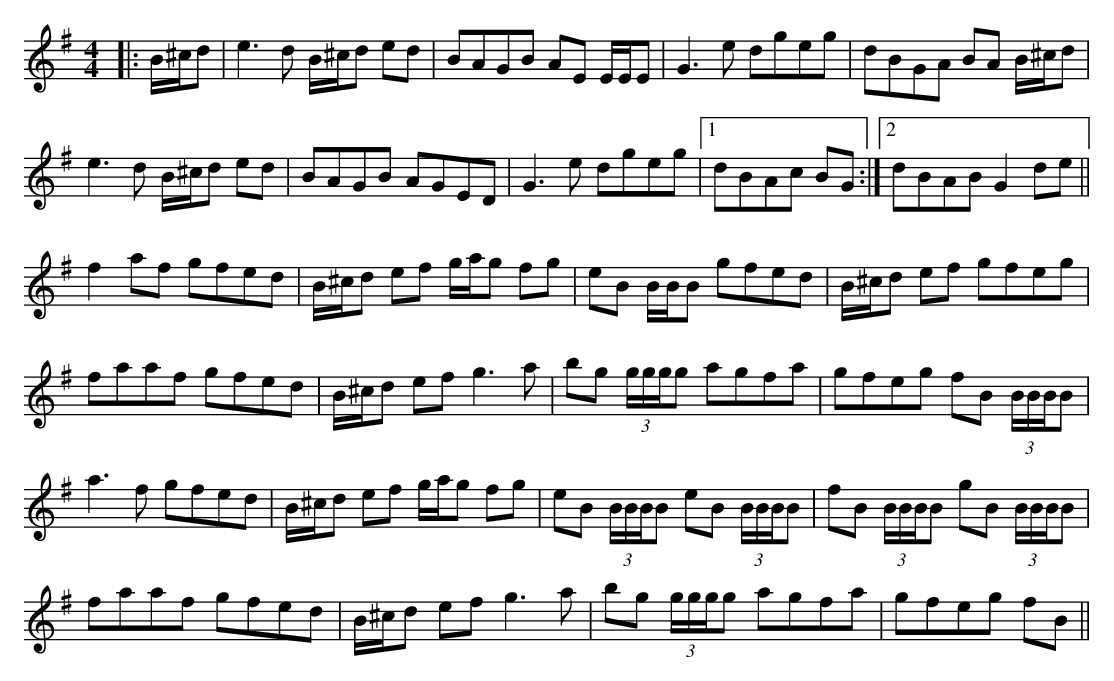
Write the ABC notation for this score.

X:1
M:4/4
K:G
|:B/^c/d|e3d B/^c/d ed|BAGB AE E/E/E|G3 e dgeg|dBGA BA B/^c/d|
e3 d B/^c/d ed|BAGB AGED|G3 e dgeg|1 dBAc BG:|2 dBAB G2 de||
f2 af gfed|B/^c/d ef g/a/g fg|eB B/B/B gfed |B/^c/d ef gfeg|
faaf gfed|B/^c/d ef g3a|bg (3g/g/g/g agfa|gfeg fB (3B/B/B/B|
a3 f gfed|B/^c/d ef g/a/g fg|eB (3B/B/B/B eB (3B/B/B/B|fB (3B/B/B/B gB (3B/B/B/B|
faaf gfed|B/^c/d ef g3a|bg (3g/g/g/g agfa|gfeg fB||
